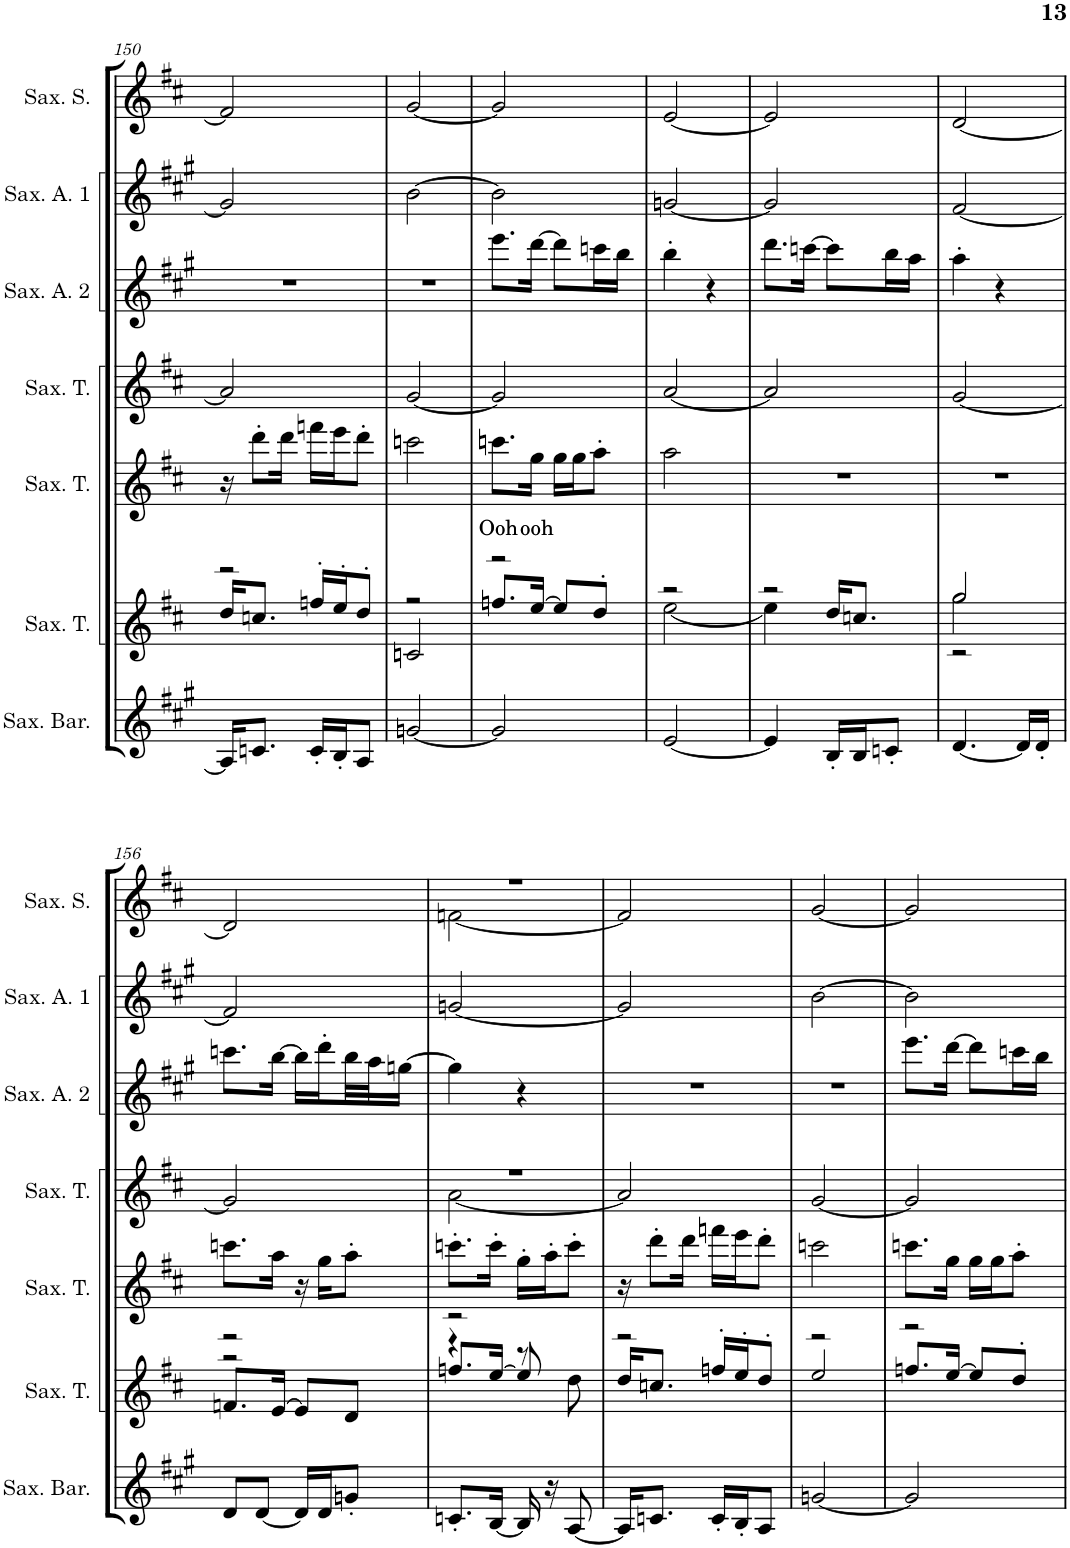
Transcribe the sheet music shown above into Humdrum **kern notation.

**kern	**kern	**kern	**text	**kern	**kern	**kern	**kern
*part7	*part6	*part5	*part5	*part4	*part3	*part2	*part1
*staff7	*staff6	*staff5	*staff5	*staff4	*staff3	*staff2	*staff1
*I"Saxophone Baryton	*I"Saxophone Ténor	*I"Saxophone Ténor	*	*I"Saxophone Ténor	*I"Saxophone Alto 2	*I"Saxophone Alto 1	*I"Saxophone Soprano
*I'Sax. Bar.	*I'Sax. T.	*I'Sax. T.	*	*I'Sax. T.	*I'Sax. A. 2	*I'Sax. A. 1	*I'Sax. S.
!!LO:PB:g=z
*clefG2	*clefG2	*clefG2	*	*clefG2	*clefG2	*clefG2	*clefG2
*Trd12c21	*Trd8c14	*Trd8c14	*	*Trd8c14	*Trd5c9	*Trd5c9	*Trd1c2
*k[f#c#g#]	*k[f#c#]	*k[f#c#]	*	*k[f#c#]	*k[f#c#g#]	*k[f#c#g#]	*k[f#c#]
*M2/4	*M2/4	*M2/4	*	*M2/4	*M2/4	*M2/4	*M2/4
=150	=150	=150	=150	=150	=150	=150	=150
*	*^	*	*	*	*	*	*
16A/KL]	2r	16dd/KL	16r	.	2a/]	2r	2g/]	2f/]
8.cn/J	.	8.ccn/J	8ddd'\L	.	.	.	.	.
.	.	.	16ddd\Jk	.	.	.	.	.
16c'/LL	.	16ffn'/LL	16fffn\LL	.	.	.	.	.
16B'/J	.	16ee'/J	16eee\J	.	.	.	.	.
8A/J	.	8dd'/J	8ddd'\J	.	.	.	.	.
=151	=151	=151	=151	=151	=151	=151	=151	=151
[2gn/	2r	2cn/	2cccn\	.	[2g/	2r	[2b\	[2g/
=152	=152	=152	=152	=152	=152	=152	=152	=152
!	!	!	!	!LO:LY:b	!	!	!	!
2g/]	2r	8.ffn/L	8.cccn\L	Ooh	2g/]	8.eee\L	2b\]	2g/]
!	!	!	!	!LO:LY:b	!	!	!	!
.	.	[16ee/Jk	16gg\Jk	ooh	.	[16ddd\Jk	.	.
.	.	8ee/L]	16gg\LL	.	.	8ddd\L]	.	.
.	.	.	16gg\J	.	.	.	.	.
.	.	8dd'/J	8aa'\J	.	.	16cccn\L	.	.
.	.	.	.	.	.	16bb\JJ	.	.
=153	=153	=153	=153	=153	=153	=153	=153	=153
[2e/	2r	[2ee\	2aa\	.	[2a/	4bb'\	[2gn/	[2e/
.	.	.	.	.	.	4r	.	.
=154	=154	=154	=154	=154	=154	=154	=154	=154
*	*	*^	*	*	*	*	*	*
4e/]	2r	4ee\]	4ryy	2r	.	2a/]	8.ddd\L	2g/]	2e/]
.	.	.	.	.	.	.	[16cccn\Jk	.	.
16B'/LL	.	4ryy	16dd/KL	.	.	.	8ccc\L]	.	.
16B/J	.	.	8.ccn/J	.	.	.	.	.	.
8cn'/J	.	.	.	.	.	.	16bb\L	.	.
.	.	.	.	.	.	.	16aa\JJ	.	.
=155	=155	=155	=155	=155	=155	=155	=155	=155	=155
[4.d/	2gg/	2gg\	2r	2r	.	[2g/	4aa'\	[2f#/	[2d/
.	.	.	.	.	.	.	4r	.	.
16d/LL]	.	.	.	.	.	.	.	.	.
16d'/JJ	.	.	.	.	.	.	.	.	.
!!LO:LB:g=z
=156	=156	=156	=156	=156	=156	=156	=156	=156	=156
8d/L	2r	2r	8.fn/L	8.cccn\L	.	2g/]	8.cccn\L	2f#/]	2d/]
[8d/J	.	.	.	.	.	.	.	.	.
.	.	.	[16e/Jk	16aa\Jk	.	.	[16bb\Jk	.	.
16d/LL]	.	.	8e/L]	16r	.	.	16bb\LL]	.	.
16d/J	.	.	.	16gg\KL	.	.	16ddd'\	.	.
8gn'/J	.	.	8d/J	8aa'\J	.	.	32bb\L	.	.
.	.	.	.	.	.	.	32aa\J	.	.
.	.	.	.	.	.	.	[16ggn\JJ	.	.
=157	=157	=157	=157	=157	=157	=157	=157	=157	=157
*	*	*	*	*	*	*^	*	*	*^
8.cn'/L	2r	4r	8.ffn/L	8.cccn'\L	.	2r	[2a\	4gg\]	[2gn/	2r	[2fn\
[16B/Jk	.	.	[16ee/Jk	16ccc'\Jk	.	.	.	.	.	.	.
16B/]	.	8r	8ee/]	16gg'\LL	.	.	.	4r	.	.	.
16r	.	.	.	16aa'\J	.	.	.	.	.	.	.
[8A/	.	8dd\	8ryy	8ccc'\J	.	.	.	.	.	.	.
*	*	*v	*v	*	*	*v	*v	*	*	*v	*v
=158	=158	=158	=158	=158	=158	=158	=158	=158
16A/KL]	2r	16dd/KL	16r	.	2a/]	2r	2g/]	2f/]
8.cn/J	.	8.ccn/J	8ddd'\L	.	.	.	.	.
.	.	.	16ddd\Jk	.	.	.	.	.
16c'/LL	.	16ffn'/LL	16fffn\LL	.	.	.	.	.
16B'/J	.	16ee'/J	16eee\J	.	.	.	.	.
8A/J	.	8dd'/J	8ddd'\J	.	.	.	.	.
=159	=159	=159	=159	=159	=159	=159	=159	=159
[2gn/	2r	2ee/	2cccn\	.	[2g/	2r	[2b\	[2g/
=160	=160	=160	=160	=160	=160	=160	=160	=160
2g/]	2r	8.ffn/L	8.cccn\L	.	2g/]	8.eee\L	2b\]	2g/]
.	.	[16ee/Jk	16gg\Jk	.	.	[16ddd\Jk	.	.
.	.	8ee/L]	16gg\LL	.	.	8ddd\L]	.	.
.	.	.	16gg\J	.	.	.	.	.
.	.	8dd'/J	8aa'\J	.	.	16cccn\L	.	.
.	.	.	.	.	.	16bb\JJ	.	.
*	*v	*v	*	*	*	*	*	*
=	=	=	=	=	=	=	=
*-	*-	*-	*-	*-	*-	*-	*-
